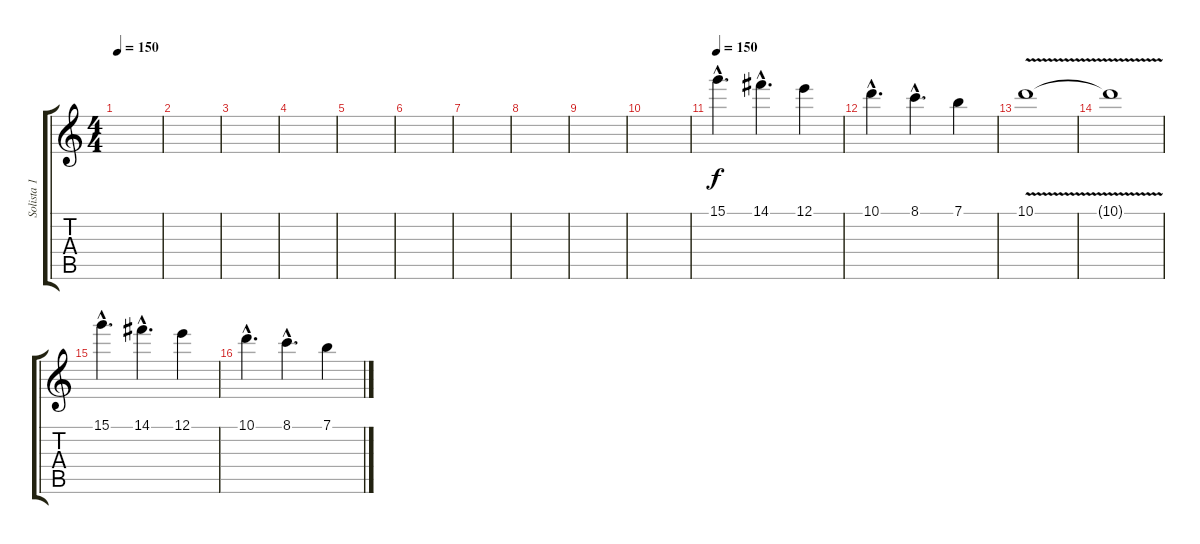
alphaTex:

\track ("Solista 1" "Solista 1") {instrument distortionguitar}
\staff {score tabs}
\tuning (E4 B3 G3 D3 A2 E2) {hide}
\ts (4 4)
\tempo 150
\clef g2
\ks c
|
|
|
|
|
|
|
|
|
|
\tempo 150
15.1{hac}.4{d} 14.1{hac}.4{d} 12.1.4 |
10.1{hac}.4{d} 8.1{hac}.4{d} 7.1.4 |
10.1{v}.1 |
10.1{t}.1 |
15.1{hac}.4{d} 14.1{hac}.4{d} 12.1.4 |
10.1{hac}.4{d} 8.1{hac}.4{d} 7.1.4
